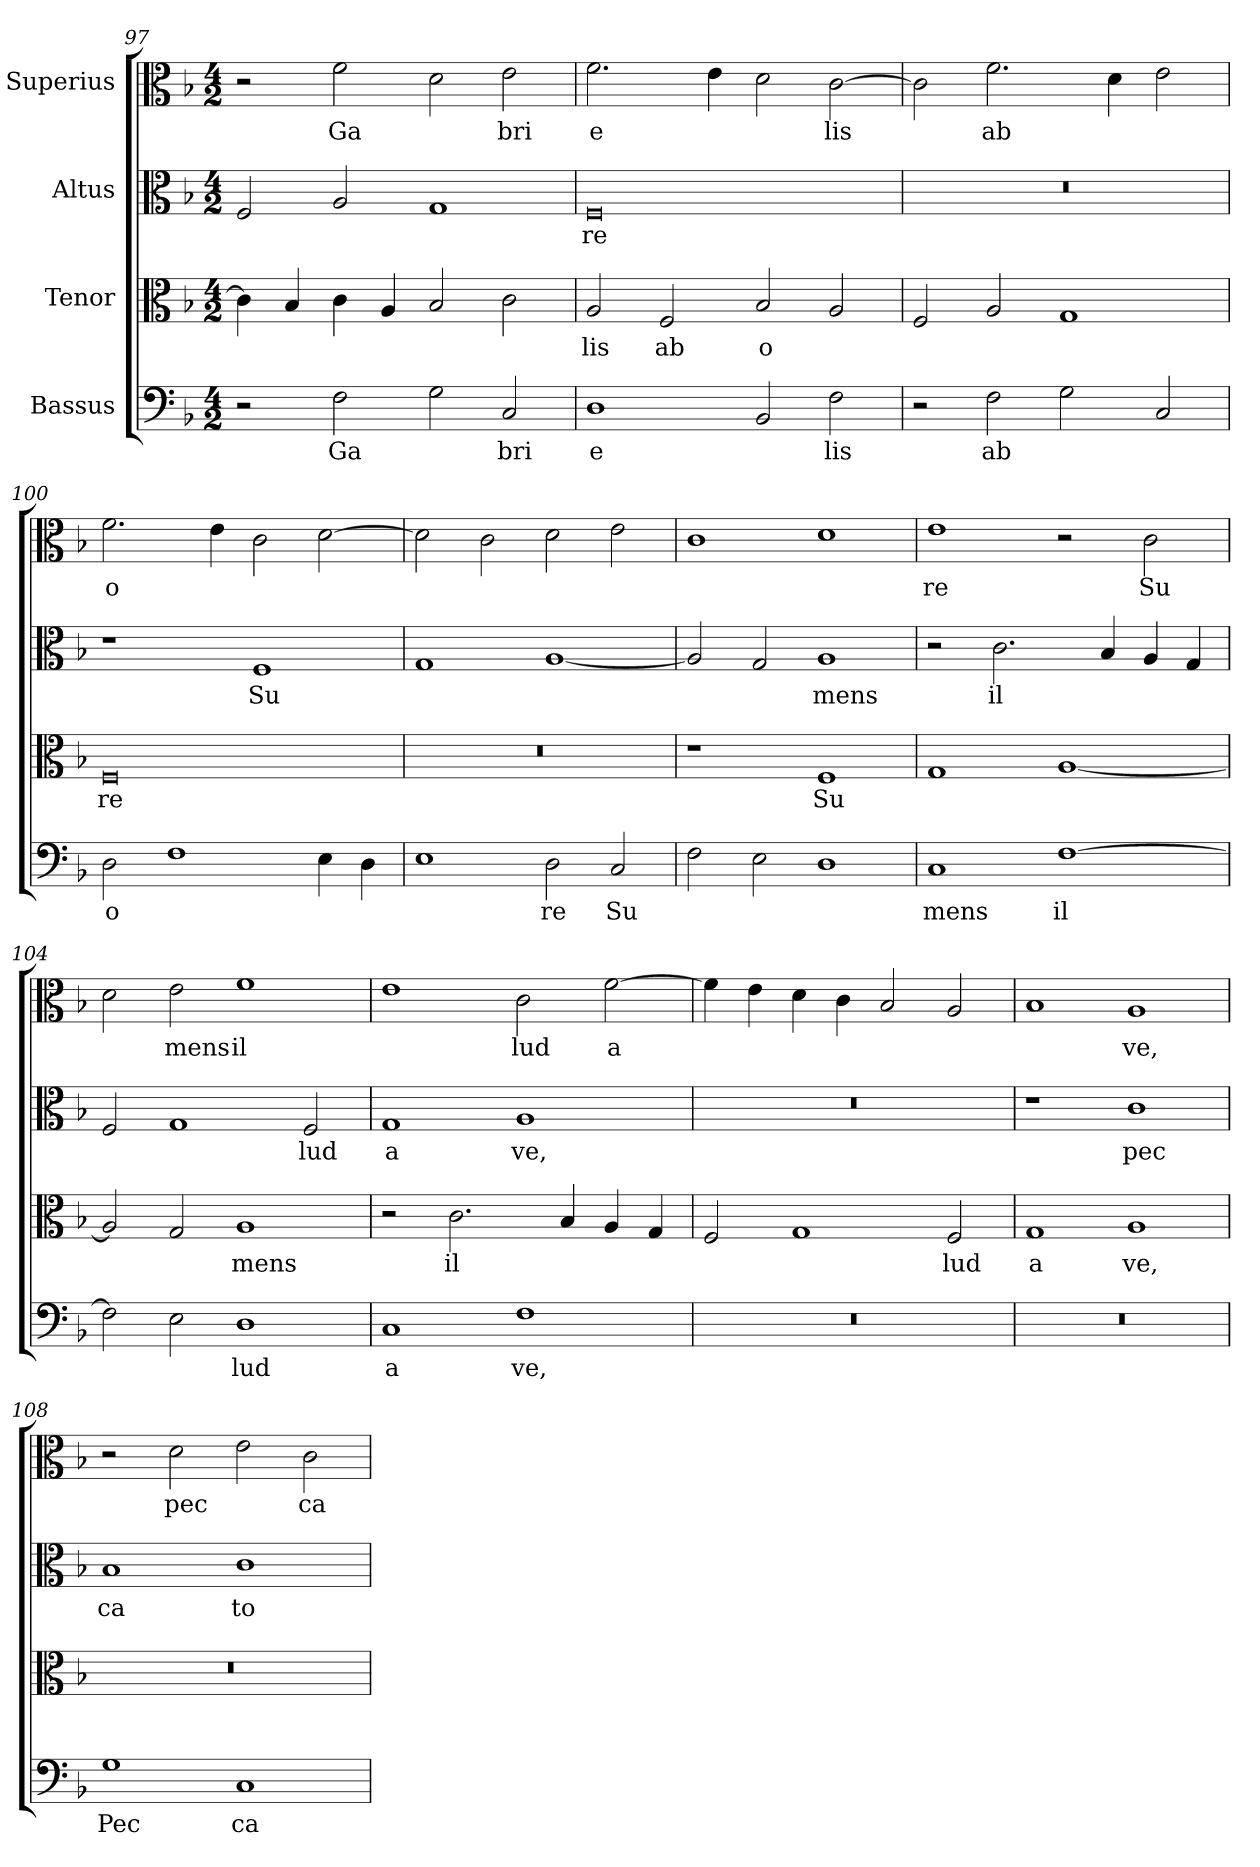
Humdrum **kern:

**kern	**text	**kern	**text	**kern	**text	**kern	**text
*part4	*part4	*part3	*part3	*part2	*part2	*part1	*part1
*staff4	*staff4	*staff3	*staff3	*staff2	*staff2	*staff1	*staff1
*I"Bassus	*	*I"Tenor	*	*I"Altus	*	*I"Superius	*
*clefF4	*	*clefC3	*	*clefC3	*	*clefC3	*
*k[b-]	*	*k[b-]	*	*k[b-]	*	*k[b-]	*
*F:	*	*F:	*	*F:	*	*F:	*
*M4/2	*	*M4/2	*	*M4/2	*	*M4/2	*
=97	=97	=97	=97	=97	=97	=97	=97
2r	.	4c\]	.	2F/	.	2r	.
.	.	4B-/	.	.	.	.	.
2F\	Ga	4c\	.	2A/	.	2f\	Ga
.	.	4A/	.	.	.	.	.
2G\	.	2B-/	.	1G	.	2d\	.
2C/	bri	2c\	.	.	.	2e\	bri
!!LO:LB:g=z
=98	=98	=98	=98	=98	=98	=98	=98
1D	e	2A/	lis	0F	re	2.f\	e
.	.	2F/	ab	.	.	.	.
.	.	.	.	.	.	4e\	.
2BB-/	.	2B-/	o	.	.	2d\	.
2F\	lis	2A/	.	.	.	[2c\	lis
=99	=99	=99	=99	=99	=99	=99	=99
2r	.	2F/	.	0r	.	2c\]	.
2F\	ab	2A/	.	.	.	2.f\	ab
2G\	.	1G	.	.	.	.	.
.	.	.	.	.	.	4d\	.
2C/	.	.	.	.	.	2e\	.
=100	=100	=100	=100	=100	=100	=100	=100
2D\	o	0F	re	1r	.	2.f\	o
1F	.	.	.	.	.	.	.
.	.	.	.	.	.	4e\	.
.	.	.	.	1F	Su	2c\	.
4E\	.	.	.	.	.	[2d\	.
4D\	.	.	.	.	.	.	.
!!LO:PB:g=z
=101	=101	=101	=101	=101	=101	=101	=101
1E	.	0r	.	1G	.	2d\]	.
.	.	.	.	.	.	2c\	.
2D\	re	.	.	[1A	.	2d\	.
2C/	Su	.	.	.	.	2e\	.
=102	=102	=102	=102	=102	=102	=102	=102
2F\	.	1r	.	2A/]	.	1c	.
2E\	.	.	.	2G/	.	.	.
1D	.	1F	Su	1A	mens	1d	.
=103	=103	=103	=103	=103	=103	=103	=103
1C	mens	1G	.	2r	.	1e	re
.	.	.	.	2.c\	il	.	.
[1F	il	[1A	.	.	.	2r	.
.	.	.	.	4B-/	.	.	.
.	.	.	.	4A/	.	2c\	Su
.	.	.	.	4G/	.	.	.
=104	=104	=104	=104	=104	=104	=104	=104
2F\]	.	2A/]	.	2F/	.	2d\	.
2E\	.	2G/	.	1G	.	2e\	mens
1D	lud	1A	mens	.	.	1f	il
.	.	.	.	2F/	lud	.	.
!!LO:LB:g=z
=105	=105	=105	=105	=105	=105	=105	=105
1C	a	2r	.	1G	a	1e	.
.	.	2.c\	il	.	.	.	.
1F	ve,	.	.	1A	ve,	2c\	lud
.	.	4B-/	.	.	.	.	.
.	.	4A/	.	.	.	[2f\	a
.	.	4G/	.	.	.	.	.
=106	=106	=106	=106	=106	=106	=106	=106
0r	.	2F/	.	0r	.	4f\]	.
.	.	.	.	.	.	4e\	.
.	.	1G	.	.	.	4d\	.
.	.	.	.	.	.	4c\	.
.	.	.	.	.	.	2B-/	.
.	.	2F/	lud	.	.	2A/	.
=107	=107	=107	=107	=107	=107	=107	=107
0r	.	1G	a	1r	.	1B-	.
.	.	1A	ve,	1c	pec	1A	ve,
=108	=108	=108	=108	=108	=108	=108	=108
1G	Pec	0r	.	1B-	ca	2r	.
.	.	.	.	.	.	2d\	pec
1C	ca	.	.	1c	to	2e\	.
.	.	.	.	.	.	2c\	ca
=	=	=	=	=	=	=	=
*-	*-	*-	*-	*-	*-	*-	*-
